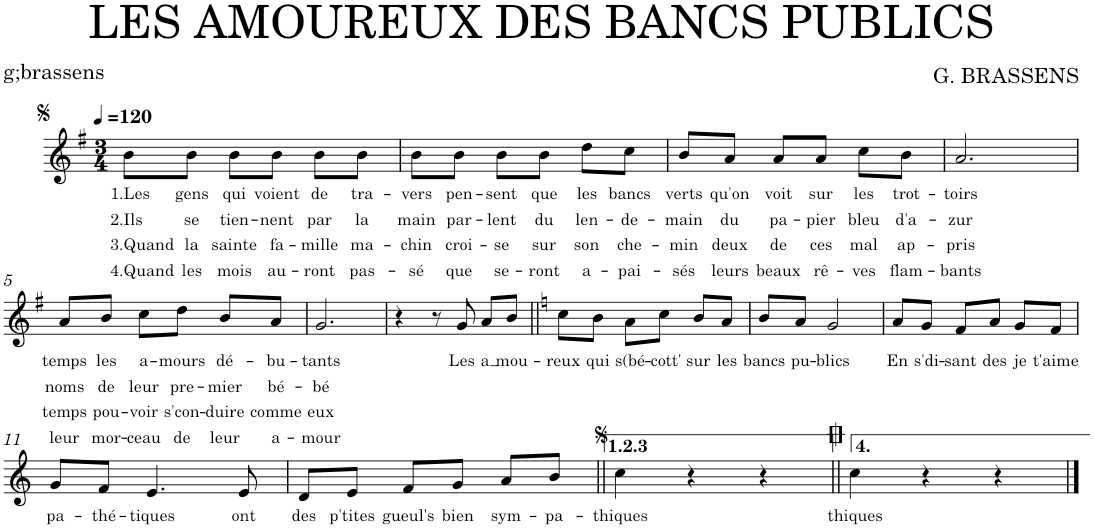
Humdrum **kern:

**kern	**text	**text	**text	**text
*part1	*part1	*part1	*part1	*part1
*staff1	*staff1	*staff1	*staff1	*staff1
*I"Piano	*	*	*	*
*I'Pno.	*	*	*	*
*clefG2	*	*	*	*
*k[f#]	*	*	*	*
*M3/4	*	*	*	*
*MM120	*	*	*	*
=1	=1	=1	=1	=1
!	!LO:LY:b	!LO:LY:b	!LO:LY:b	!LO:LY:b
8b\L	1.Les	2.Ils	3.Quand	4.Quand
!	!LO:LY:b	!LO:LY:b	!LO:LY:b	!LO:LY:b
8b\J	gens	se	la	les
!	!LO:LY:b	!LO:LY:b	!LO:LY:b	!LO:LY:b
8b\L	qui	tien-	sainte	mois
!	!LO:LY:b	!LO:LY:b	!LO:LY:b	!LO:LY:b
8b\J	voient	-nent	fa-	au-
!	!LO:LY:b	!LO:LY:b	!LO:LY:b	!LO:LY:b
8b\L	de	par	-mille	-ront
!	!LO:LY:b	!LO:LY:b	!LO:LY:b	!LO:LY:b
8b\J	tra-	la	ma-	pas-
=2	=2	=2	=2	=2
!	!LO:LY:b	!LO:LY:b	!LO:LY:b	!LO:LY:b
8b\L	-vers	main	-chin	-sé
!	!LO:LY:b	!LO:LY:b	!LO:LY:b	!LO:LY:b
8b\J	pen-	par-	croi-	que
!	!LO:LY:b	!LO:LY:b	!LO:LY:b	!LO:LY:b
8b\L	-sent	-lent	-se	se-
!	!LO:LY:b	!LO:LY:b	!LO:LY:b	!LO:LY:b
8b\J	que	du	sur	-ront
!	!LO:LY:b	!LO:LY:b	!LO:LY:b	!LO:LY:b
8dd\L	les	len-	son	a-
!	!LO:LY:b	!LO:LY:b	!LO:LY:b	!LO:LY:b
8cc\J	bancs	-de-	che-	-pai-
=3	=3	=3	=3	=3
!	!LO:LY:b	!LO:LY:b	!LO:LY:b	!LO:LY:b
8b/L	verts	-main	-min	-sés
!	!LO:LY:b	!LO:LY:b	!LO:LY:b	!LO:LY:b
8a/J	qu'on	du	deux	leurs
!	!LO:LY:b	!LO:LY:b	!LO:LY:b	!LO:LY:b
8a/L	voit	pa-	de	beaux
!	!LO:LY:b	!LO:LY:b	!LO:LY:b	!LO:LY:b
8a/J	sur	-pier	ces	rê-
!	!LO:LY:b	!LO:LY:b	!LO:LY:b	!LO:LY:b
8cc\L	les	bleu	mal	-ves
!	!LO:LY:b	!LO:LY:b	!LO:LY:b	!LO:LY:b
8b\J	trot-	d'a-	ap-	flam-
=4	=4	=4	=4	=4
!	!LO:LY:b	!LO:LY:b	!LO:LY:b	!LO:LY:b
2.a/	-toirs	-zur	-pris	-bants
!!LO:LB:g=z
=5	=5	=5	=5	=5
!	!LO:LY:b	!LO:LY:b	!LO:LY:b	!LO:LY:b
8a/L	temps	-noms	temps	-leur
!	!LO:LY:b	!LO:LY:b	!LO:LY:b	!LO:LY:b
8b/J	les	de	pou-	mor-
!	!LO:LY:b	!LO:LY:b	!LO:LY:b	!LO:LY:b
8cc\L	a-	leur	-voir	-ceau
!	!LO:LY:b	!LO:LY:b	!LO:LY:b	!LO:LY:b
8dd\J	-mours	pre-	s'con-	de
!	!LO:LY:b	!LO:LY:b	!LO:LY:b	!LO:LY:b
8b/L	dé-	-mier	-duire	leur
!	!LO:LY:b	!LO:LY:b	!LO:LY:b	!LO:LY:b
8a/J	-bu-	bé-	comme	a-
=6	=6	=6	=6	=6
!	!LO:LY:b	!LO:LY:b	!LO:LY:b	!LO:LY:b
2.g/	-tants	-bé	eux	-mour
=7	=7	=7	=7	=7
4r	.	.	.	.
8r	.	.	.	.
!	!LO:LY:b	!	!	!
8g/	Les	.	.	.
!	!LO:LY:b	!	!	!
8a/L	a	.	.	.
!	!LO:LY:b	!	!	!
8b/J	mou-	.	.	.
=8||	=8||	=8||	=8||	=8||
*k[]	*	*	*	*
!	!LO:LY:b	!	!	!
8cc\L	-reux	.	.	.
!	!LO:LY:b	!	!	!
8b\J	qui	.	.	.
!	!LO:LY:b	!	!	!
8a\L	s(bé-	.	.	.
!	!LO:LY:b	!	!	!
8cc\J	-cott'	.	.	.
!	!LO:LY:b	!	!	!
8b/L	sur	.	.	.
!	!LO:LY:b	!	!	!
8a/J	les	.	.	.
=9	=9	=9	=9	=9
!	!LO:LY:b	!	!	!
8b/L	bancs	.	.	.
!	!LO:LY:b	!	!	!
8a/J	pu-	.	.	.
!	!LO:LY:b	!	!	!
2g/	-blics	.	.	.
=10	=10	=10	=10	=10
!	!LO:LY:b	!	!	!
8a/L	En	.	.	.
!	!LO:LY:b	!	!	!
8g/J	s'di-	.	.	.
!	!LO:LY:b	!	!	!
8f/L	-sant	.	.	.
!	!LO:LY:b	!	!	!
8a/J	des	.	.	.
!	!LO:LY:b	!	!	!
8g/L	je	.	.	.
!	!LO:LY:b	!	!	!
8f/J	t'aime	.	.	.
!!LO:LB:g=z
=11	=11	=11	=11	=11
!	!LO:LY:b	!	!	!
8g/L	pa-	.	.	.
!	!LO:LY:b	!	!	!
8f/J	-thé-	.	.	.
!	!LO:LY:b	!	!	!
4.e/	-tiques	.	.	.
!	!LO:LY:b	!	!	!
8e/	ont	.	.	.
=12	=12	=12	=12	=12
!	!LO:LY:b	!	!	!
8d/L	des	.	.	.
!	!LO:LY:b	!	!	!
8e/J	p'tites	.	.	.
!	!LO:LY:b	!	!	!
8f/L	gueul's	.	.	.
!	!LO:LY:b	!	!	!
8g/J	bien	.	.	.
!	!LO:LY:b	!	!	!
8a/L	sym-	.	.	.
!	!LO:LY:b	!	!	!
8b/J	-pa-	.	.	.
=13||	=13||	=13||	=13||	=13||
!	!LO:LY:b	!	!	!
4cc\	-thiques	.	.	.
4r	.	.	.	.
4r	.	.	.	.
=14||	=14||	=14||	=14||	=14||
!	!LO:LY:b	!	!	!
4cc\	thiques	.	.	.
4r	.	.	.	.
4r	.	.	.	.
==	==	==	==	==
*-	*-	*-	*-	*-
